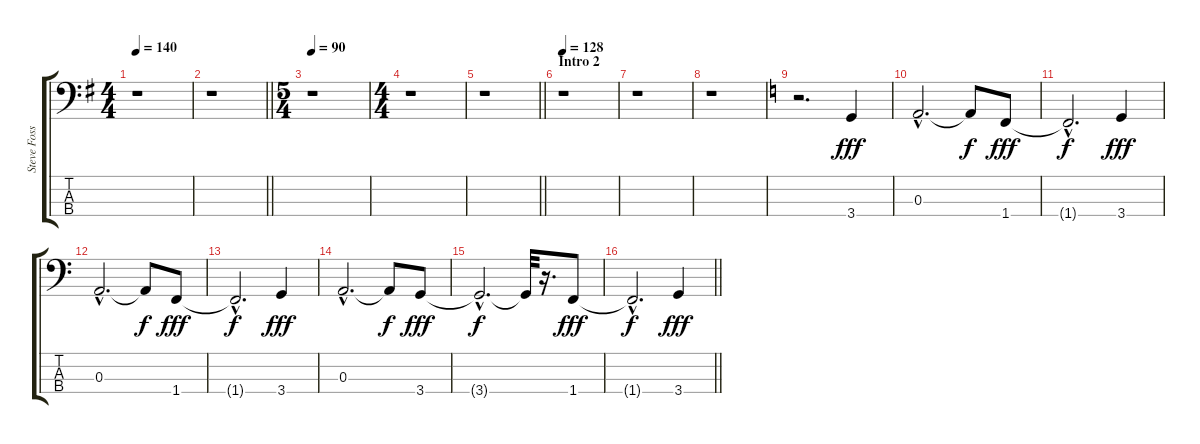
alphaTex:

\track ("Steve Fossen" "Steve Foss") {instrument electricbassfinger}
\staff {score tabs}
\tuning (G2 D2 A1 E1) {hide}
\ts (4 4)
\tempo 140
\clef f4
\ks g
r.1{dy fff} |
\barLineRight lightlight
r.1 |
\ts (5 4)
\tempo 90
r.1 |
\ts (4 4)
r.1 |
\barLineRight lightlight
r.1 |
\section ("" "Intro 2")
\tempo 128
r.1 |
r.1 |
r.1 |
\ks c
r.2{d} 3.4.4{instrument electricbassfinger} |
0.3{hac}.2{d} 0.3{t}.8{dy f} 1.4.8{dy fff} |
1.4{hac t}.2{d dy f} 3.4.4{dy fff} |
0.3{hac}.2{d} 0.3{t}.8{dy f} 1.4.8{dy fff} |
1.4{hac t}.2{d dy f} 3.4.4{dy fff} |
0.3{hac}.2{d} 0.3{t}.8{dy f} 3.4.8{dy fff} |
3.4{hac t}.2{d dy f} 3.4{t}.32 r.16{d} 1.4.8{dy fff} |
\barLineRight lightlight
1.4{hac t}.2{d dy f} 3.4.4{dy fff}
